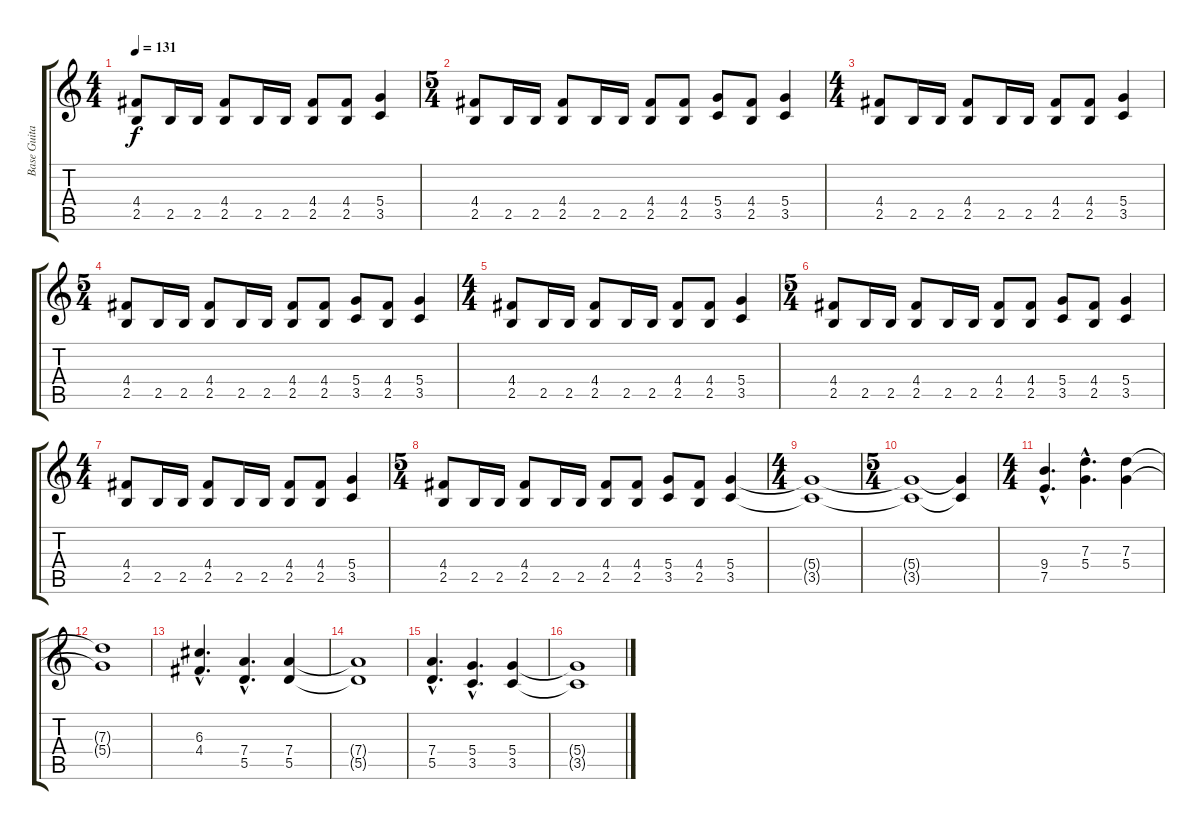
\track ("Base Guitar" "Base Guita") {instrument distortionguitar}
\staff {score tabs}
\tuning (E4 B3 G3 D3 A2 E2) {hide}
\ts (4 4)
\tempo 131
\clef g2
\ks c
(4.4 2.5).8{dy f} 2.5.16 2.5.16 (4.4 2.5).8 2.5.16 2.5.16 (4.4 2.5).8 (4.4 2.5).8 (5.4 3.5).4 |
\ts (5 4)
(4.4 2.5).8 2.5.16 2.5.16 (4.4 2.5).8 2.5.16 2.5.16 (4.4 2.5).8 (4.4 2.5).8 (5.4 3.5).8 (4.4 2.5).8 (5.4 3.5).4 |
\ts (4 4)
(4.4 2.5).8 2.5.16 2.5.16 (4.4 2.5).8 2.5.16 2.5.16 (4.4 2.5).8 (4.4 2.5).8 (5.4 3.5).4 |
\ts (5 4)
(4.4 2.5).8 2.5.16 2.5.16 (4.4 2.5).8 2.5.16 2.5.16 (4.4 2.5).8 (4.4 2.5).8 (5.4 3.5).8 (4.4 2.5).8 (5.4 3.5).4 |
\ts (4 4)
(4.4 2.5).8 2.5.16 2.5.16 (4.4 2.5).8 2.5.16 2.5.16 (4.4 2.5).8 (4.4 2.5).8 (5.4 3.5).4 |
\ts (5 4)
(4.4 2.5).8 2.5.16 2.5.16 (4.4 2.5).8 2.5.16 2.5.16 (4.4 2.5).8 (4.4 2.5).8 (5.4 3.5).8 (4.4 2.5).8 (5.4 3.5).4 |
\ts (4 4)
(4.4 2.5).8 2.5.16 2.5.16 (4.4 2.5).8 2.5.16 2.5.16 (4.4 2.5).8 (4.4 2.5).8 (5.4 3.5).4 |
\ts (5 4)
(4.4 2.5).8 2.5.16 2.5.16 (4.4 2.5).8 2.5.16 2.5.16 (4.4 2.5).8 (4.4 2.5).8 (5.4 3.5).8 (4.4 2.5).8 (5.4 3.5).4 |
\ts (4 4)
(5.4{t} 3.5{t}).1 |
\ts (5 4)
(5.4{t} 3.5{t}).1 (5.4{t} 3.5{t}).4 |
\ts (4 4)
(9.4{hac} 7.5{hac}).4{d} (7.3{hac} 5.4{hac}).4{d} (7.3 5.4).4 |
(7.3{t} 5.4{t}).1 |
(6.3{hac} 4.4{hac}).4{d} (7.4{hac} 5.5{hac}).4{d} (7.4 5.5).4 |
(7.4{t} 5.5{t}).1 |
(7.4{hac} 5.5{hac}).4{d} (5.4{hac} 3.5{hac}).4{d} (5.4 3.5).4 |
(5.4{t} 3.5{t}).1
